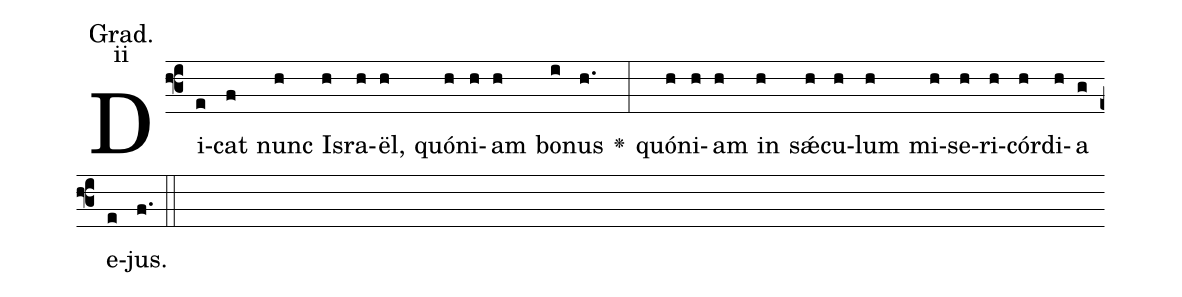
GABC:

office-part: Graduale;
mode: 2;
annotation: Grad.;
annotation: ii;
%%
(f3) Di(e)cat(f) nunc(h) Is(h)ra(h)ël,(h) quó(h)ni(h)am(h) bo(i)nus(h.) <v>\greheightstar</v>(:) quó(h)ni(h)am(h) in(h) s{<sp>'ae</sp>}(h)cu(h)lum(h) mi(h)se(h)ri(h)cór(h)di(h)a(g) e(e)jus.(f.) (::)
